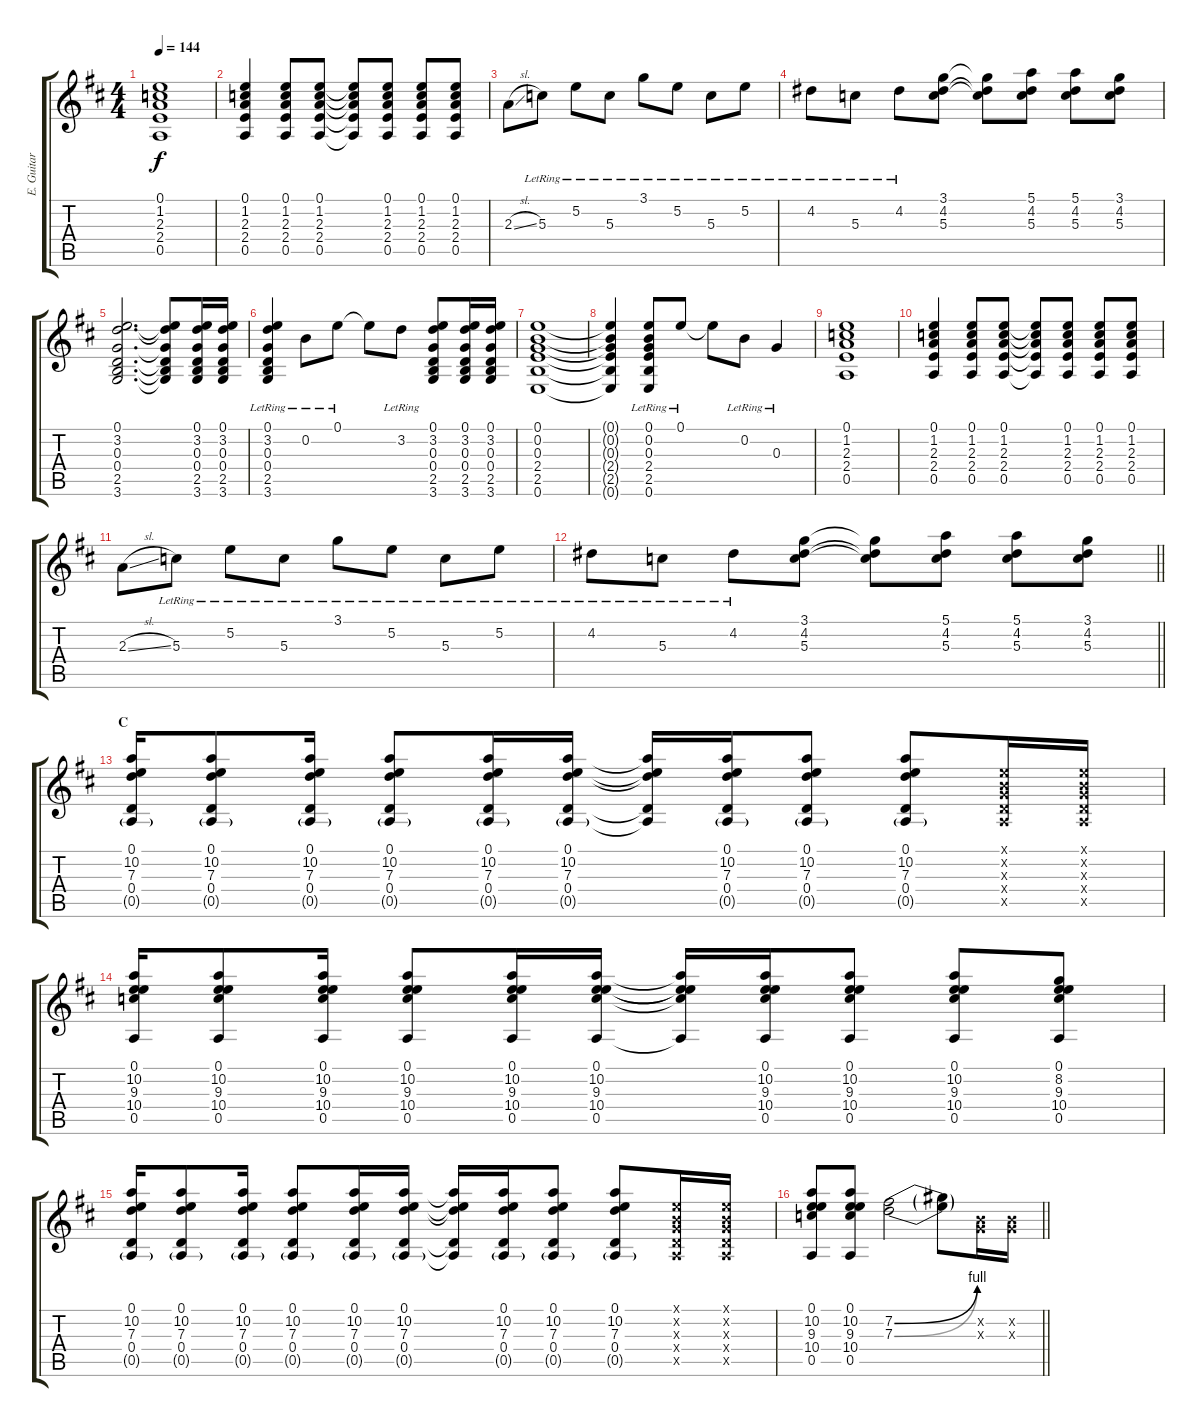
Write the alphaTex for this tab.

\track ("E. Guitar I" "E. Guitar ") {instrument overdrivenguitar}
\staff {score tabs}
\tuning (E4 B3 G3 D3 A2 E2) {hide}
\ts (4 4)
\tempo 144
\clef g2
\ks d
(0.1 1.2 2.3 2.4 0.5).1{dy f} |
(0.1 1.2 2.3 2.4 0.5).4 (0.1 1.2 2.3 2.4 0.5).8 (0.1 1.2 2.3 2.4 0.5).8 (0.1{t} 1.2{t} 2.3{t} 2.4{t} 0.5{t}).8 (0.1 1.2 2.3 2.4 0.5).8 (0.1 1.2 2.3 2.4 0.5).8 (0.1 1.2 2.3 2.4 0.5).8 |
2.3{sl}.8 5.3{lr}.8 5.2{lr}.8 5.3{lr}.8 3.1{lr}.8 5.2{lr}.8 5.3{lr}.8 5.2{lr}.8 |
4.2{lr}.8 5.3{lr}.8 4.2{lr}.8 (3.1 4.2 5.3).8 (3.1{t} 4.2{t} 5.3{t}).8 (5.1 4.2 5.3).8 (5.1 4.2 5.3).8 (3.1 4.2 5.3).8 |
(0.1 3.2 0.3 0.4 2.5 3.6).2{d} (0.1{t} 3.2{t} 0.3{t} 0.4{t} 2.5{t} 3.6{t}).8 (0.1 3.2 0.3 0.4 2.5 3.6).16 (0.1 3.2 0.3 0.4 2.5 3.6).16 |
(0.1{lr} 3.2{lr} 0.3{lr} 0.4{lr} 2.5{lr} 3.6{lr}).4 0.2{lr}.8 0.1{lr}.8 0.1{t}.8 3.2{lr}.8 (0.1 3.2 0.3 0.4 2.5 3.6).8 (0.1 3.2 0.3 0.4 2.5 3.6).16 (0.1 3.2 0.3 0.4 2.5 3.6).16 |
(0.1 0.2 0.3 2.4 2.5 0.6).1 |
(0.1{t} 0.2{t} 0.3{t} 2.4{t} 2.5{t} 0.6{t}).4 (0.1{lr} 0.2{lr} 0.3{lr} 2.4{lr} 2.5{lr} 0.6{lr}).8 0.1{lr}.8 0.1{t}.8 0.2{lr}.8 0.3{lr}.4 |
(0.1 1.2 2.3 2.4 0.5).1 |
(0.1 1.2 2.3 2.4 0.5).4 (0.1 1.2 2.3 2.4 0.5).8 (0.1 1.2 2.3 2.4 0.5).8 (0.1{t} 1.2{t} 2.3{t} 2.4{t} 0.5{t}).8 (0.1 1.2 2.3 2.4 0.5).8 (0.1 1.2 2.3 2.4 0.5).8 (0.1 1.2 2.3 2.4 0.5).8 |
2.3{sl}.8 5.3{lr}.8 5.2{lr}.8 5.3{lr}.8 3.1{lr}.8 5.2{lr}.8 5.3{lr}.8 5.2{lr}.8 |
\barLineRight lightlight
4.2{lr}.8 5.3{lr}.8 4.2{lr}.8 (3.1 4.2 5.3).8 (3.1{t} 4.2{t} 5.3{t}).8 (5.1 4.2 5.3).8 (5.1 4.2 5.3).8 (3.1 4.2 5.3).8 |
\section ("" "C")
(0.1 10.2 7.3 0.4 0.5{g}).16 (0.1 10.2 7.3 0.4 0.5{g}).8 (0.1 10.2 7.3 0.4 0.5{g}).16 (0.1 10.2 7.3 0.4 0.5{g}).8 (0.1 10.2 7.3 0.4 0.5{g}).16 (0.1 10.2 7.3 0.4 0.5{g}).16 (0.1{t} 10.2{t} 7.3{t} 0.4{t} 0.5{t}).16 (0.1 10.2 7.3 0.4 0.5{g}).16 (0.1 10.2 7.3 0.4 0.5{g}).8 (0.1 10.2 7.3 0.4 0.5{g}).8 (0.1{x} 0.2{x} 0.3{x} 0.4{x} 0.5{x}).16 (0.1{x} 0.2{x} 0.3{x} 0.4{x} 0.5{x}).16 |
(0.1 10.2 9.3 10.4 0.5).16 (0.1 10.2 9.3 10.4 0.5).8 (0.1 10.2 9.3 10.4 0.5).16 (0.1 10.2 9.3 10.4 0.5).8 (0.1 10.2 9.3 10.4 0.5).16 (0.1 10.2 9.3 10.4 0.5).16 (0.1{t} 10.2{t} 9.3{t} 10.4{t} 0.5{t}).16 (0.1 10.2 9.3 10.4 0.5).16 (0.1 10.2 9.3 10.4 0.5).8 (0.1 10.2 9.3 10.4 0.5).8 (0.1 8.2 9.3 10.4 0.5).8 |
(0.1 10.2 7.3 0.4 0.5{g}).16 (0.1 10.2 7.3 0.4 0.5{g}).8 (0.1 10.2 7.3 0.4 0.5{g}).16 (0.1 10.2 7.3 0.4 0.5{g}).8 (0.1 10.2 7.3 0.4 0.5{g}).16 (0.1 10.2 7.3 0.4 0.5{g}).16 (0.1{t} 10.2{t} 7.3{t} 0.4{t} 0.5{t}).16 (0.1 10.2 7.3 0.4 0.5{g}).16 (0.1 10.2 7.3 0.4 0.5{g}).8 (0.1 10.2 7.3 0.4 0.5{g}).8 (0.1{x} 0.2{x} 0.3{x} 0.4{x} 0.5{x}).16 (0.1{x} 0.2{x} 0.3{x} 0.4{x} 0.5{x}).16 |
\barLineRight lightlight
(0.1 10.2 9.3 10.4 0.5).8 (0.1 10.2 9.3 10.4 0.5).8 (7.2{be (bend 0 0 60 4)} 7.3{be (bend 0 0 60 4)}).2 (7.2{t} 7.3{t}).8 (0.2{x} 0.3{x}).16 (0.2{x} 0.3{x}).16
